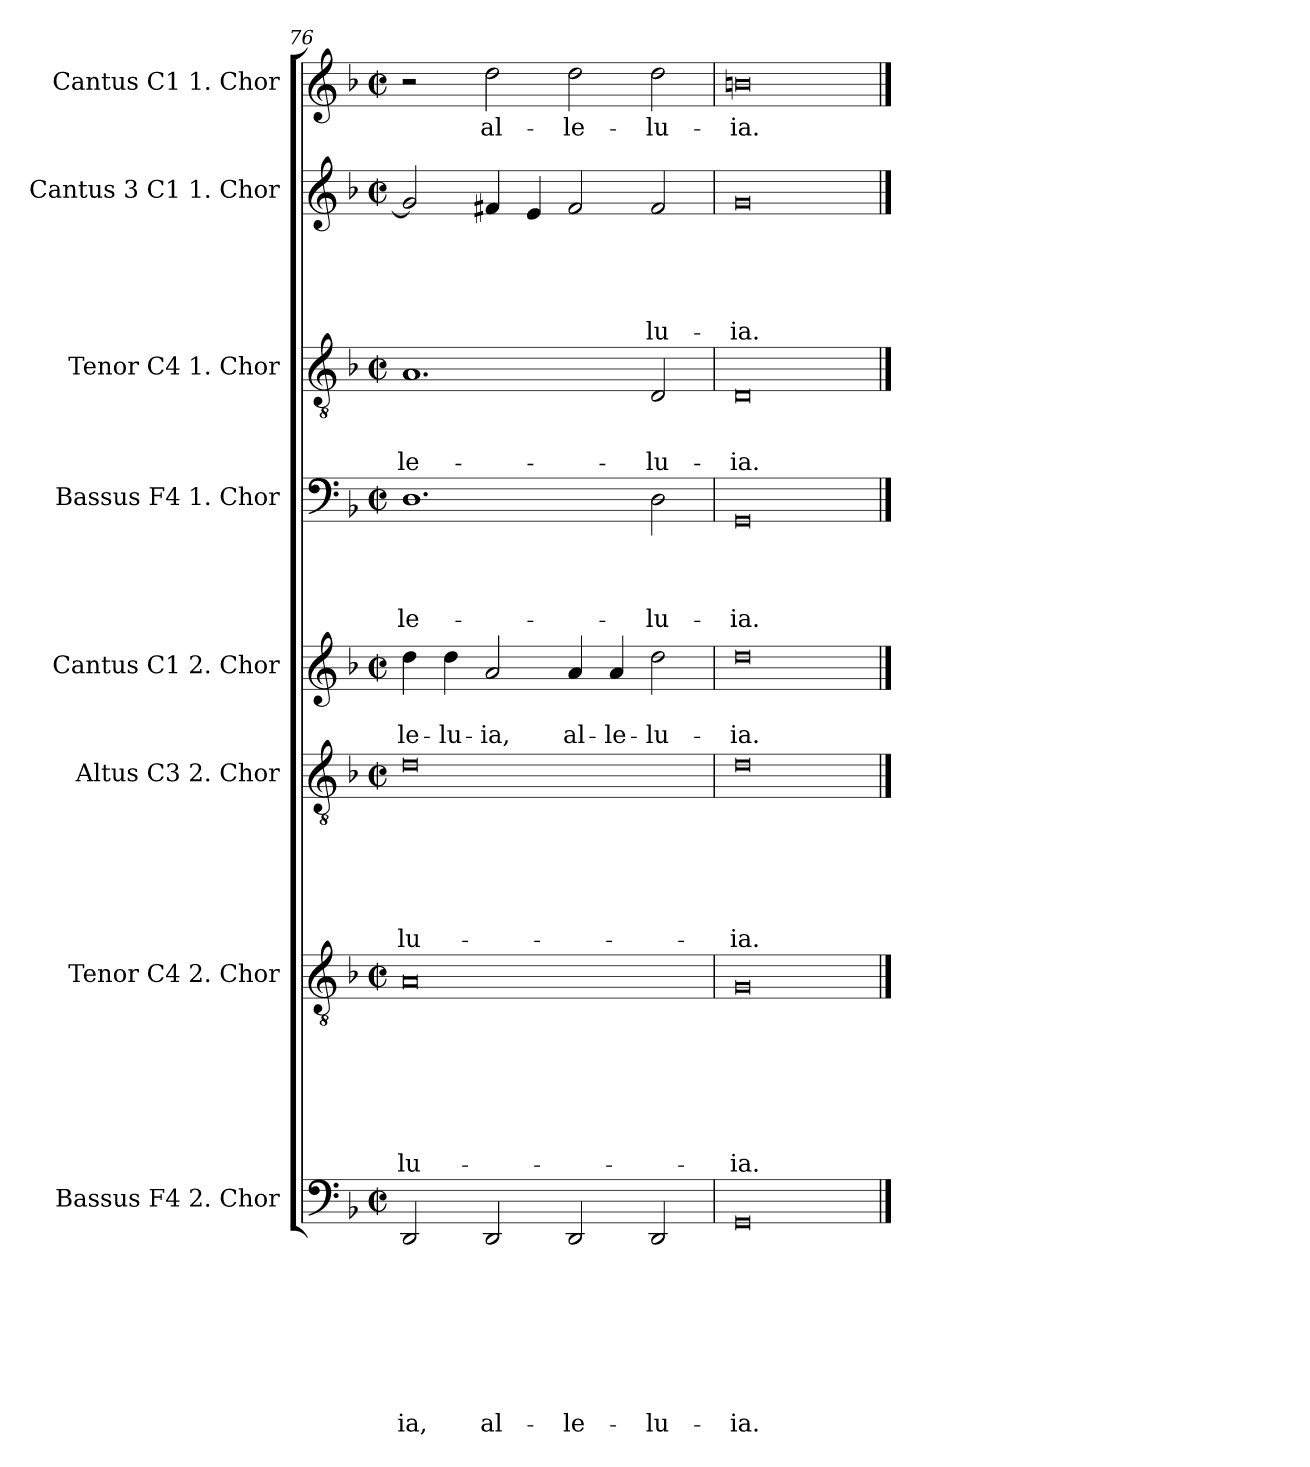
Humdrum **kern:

**kern	**text	**text	**text	**text	**text	**text	**text	**text	**kern	**text	**text	**text	**text	**text	**text	**text	**kern	**text	**text	**text	**text	**text	**text	**kern	**text	**text	**kern	**text	**text	**text	**text	**kern	**text	**text	**text	**kern	**text	**text	**text	**text	**text	**kern	**text
*part8	*part8	*part8	*part8	*part8	*part8	*part8	*part8	*part8	*part7	*part7	*part7	*part7	*part7	*part7	*part7	*part7	*part6	*part6	*part6	*part6	*part6	*part6	*part6	*part5	*part5	*part5	*part4	*part4	*part4	*part4	*part4	*part3	*part3	*part3	*part3	*part2	*part2	*part2	*part2	*part2	*part2	*part1	*part1
*staff8	*staff8	*staff8	*staff8	*staff8	*staff8	*staff8	*staff8	*staff8	*staff7	*staff7	*staff7	*staff7	*staff7	*staff7	*staff7	*staff7	*staff6	*staff6	*staff6	*staff6	*staff6	*staff6	*staff6	*staff5	*staff5	*staff5	*staff4	*staff4	*staff4	*staff4	*staff4	*staff3	*staff3	*staff3	*staff3	*staff2	*staff2	*staff2	*staff2	*staff2	*staff2	*staff1	*staff1
*I"Bassus  F4 2. Chor	*	*	*	*	*	*	*	*	*I"Tenor  C4 2. Chor	*	*	*	*	*	*	*	*I"Altus  C3 2. Chor	*	*	*	*	*	*	*I"Cantus   C1 2. Chor	*	*	*I"Bassus  F4 1. Chor	*	*	*	*	*I"Tenor  C4 1. Chor	*	*	*	*I"Cantus 3 C1 1. Chor	*	*	*	*	*	*I"Cantus  C1 1. Chor	*
*clefF4	*	*	*	*	*	*	*	*	*clefGv2	*	*	*	*	*	*	*	*clefGv2	*	*	*	*	*	*	*clefG2	*	*	*clefF4	*	*	*	*	*clefGv2	*	*	*	*clefG2	*	*	*	*	*	*clefG2	*
*k[b-]	*	*	*	*	*	*	*	*	*k[b-]	*	*	*	*	*	*	*	*k[b-]	*	*	*	*	*	*	*k[b-]	*	*	*k[b-]	*	*	*	*	*k[b-]	*	*	*	*k[b-]	*	*	*	*	*	*k[b-]	*
*F:	*	*	*	*	*	*	*	*	*F:	*	*	*	*	*	*	*	*F:	*	*	*	*	*	*	*F:	*	*	*F:	*	*	*	*	*F:	*	*	*	*F:	*	*	*	*	*	*F:	*
*M2/2	*	*	*	*	*	*	*	*	*M2/2	*	*	*	*	*	*	*	*M2/2	*	*	*	*	*	*	*M2/2	*	*	*M2/2	*	*	*	*	*M2/2	*	*	*	*M2/2	*	*	*	*	*	*M2/2	*
*met(c|)	*	*	*	*	*	*	*	*	*met(c|)	*	*	*	*	*	*	*	*met(c|)	*	*	*	*	*	*	*met(c|)	*	*	*met(c|)	*	*	*	*	*met(c|)	*	*	*	*met(c|)	*	*	*	*	*	*met(c|)	*
=76	=76	=76	=76	=76	=76	=76	=76	=76	=76	=76	=76	=76	=76	=76	=76	=76	=76	=76	=76	=76	=76	=76	=76	=76	=76	=76	=76	=76	=76	=76	=76	=76	=76	=76	=76	=76	=76	=76	=76	=76	=76	=76	=76
2DD/	.	.	.	.	.	.	.	-ia,	0A	.	.	.	.	.	.	-lu-	0d	.	.	.	.	.	-lu-	4dd\	.	-le-	1.D	.	.	.	-le-	1.A	.	.	-le-	2g/]	.	.	.	.	.	2r	.
.	.	.	.	.	.	.	.	.	.	.	.	.	.	.	.	.	.	.	.	.	.	.	.	4dd\	.	-lu-	.	.	.	.	.	.	.	.	.	.	.	.	.	.	.	.	.
2DD/	.	.	.	.	.	.	.	al-	.	.	.	.	.	.	.	.	.	.	.	.	.	.	.	2a/	.	-ia,	.	.	.	.	.	.	.	.	.	4f#X/	.	.	.	.	.	2dd\	al-
.	.	.	.	.	.	.	.	.	.	.	.	.	.	.	.	.	.	.	.	.	.	.	.	.	.	.	.	.	.	.	.	.	.	.	.	4e/	.	.	.	.	.	.	.
2DD/	.	.	.	.	.	.	.	-le-	.	.	.	.	.	.	.	.	.	.	.	.	.	.	.	4a/	.	al-	.	.	.	.	.	.	.	.	.	2f#/	.	.	.	.	.	2dd\	-le-
.	.	.	.	.	.	.	.	.	.	.	.	.	.	.	.	.	.	.	.	.	.	.	.	4a/	.	-le-	.	.	.	.	.	.	.	.	.	.	.	.	.	.	.	.	.
2DD/	.	.	.	.	.	.	.	-lu-	.	.	.	.	.	.	.	.	.	.	.	.	.	.	.	2dd\	.	-lu-	2D\	.	.	.	-lu-	2D/	.	.	-lu-	2f#/	.	.	.	.	-lu-	2dd\	-lu-
=77	=77	=77	=77	=77	=77	=77	=77	=77	=77	=77	=77	=77	=77	=77	=77	=77	=77	=77	=77	=77	=77	=77	=77	=77	=77	=77	=77	=77	=77	=77	=77	=77	=77	=77	=77	=77	=77	=77	=77	=77	=77	=77	=77
0GG	.	.	.	.	.	.	.	-ia.	0G	.	.	.	.	.	.	-ia.	0d	.	.	.	.	.	-ia.	0dd	.	-ia.	0GG	.	.	.	-ia.	0D	.	.	-ia.	0g	.	.	.	.	-ia.	0bn	-ia.
==	==	==	==	==	==	==	==	==	==	==	==	==	==	==	==	==	==	==	==	==	==	==	==	==	==	==	==	==	==	==	==	==	==	==	==	==	==	==	==	==	==	==	==
*-	*-	*-	*-	*-	*-	*-	*-	*-	*-	*-	*-	*-	*-	*-	*-	*-	*-	*-	*-	*-	*-	*-	*-	*-	*-	*-	*-	*-	*-	*-	*-	*-	*-	*-	*-	*-	*-	*-	*-	*-	*-	*-	*-
